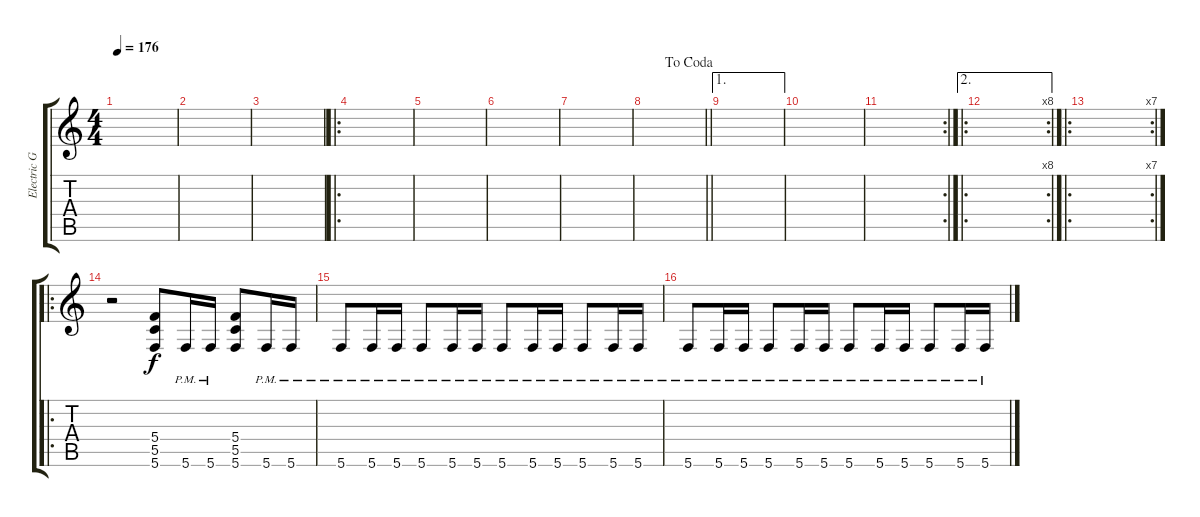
\track ("Electric Guitar" "Electric G") {instrument distortionguitar}
\staff {score tabs}
\tuning (E4 C4 G3 C3 G2 C2) {hide}
\ts (4 4)
\tempo 176
\clef g2
\ks c
|
|
|
\ro
|
|
|
|
\jump dacoda
\barLineRight lightlight
|
\ae 1
|
|
\rc 2
|
\ae 2
\ro
\rc 8
|
\ro
\rc 7
|
\ro
r.2 (5.4 5.5 5.6).8 5.6{pm}.16 5.6{pm}.16 (5.4 5.5 5.6).8 5.6{pm}.16 5.6{pm}.16 |
5.6{pm}.8 5.6{pm}.16 5.6{pm}.16 5.6{pm}.8 5.6{pm}.16 5.6{pm}.16 5.6{pm}.8 5.6{pm}.16 5.6{pm}.16 5.6{pm}.8 5.6{pm}.16 5.6{pm}.16 |
5.6{pm}.8 5.6{pm}.16 5.6{pm}.16 5.6{pm}.8 5.6{pm}.16 5.6{pm}.16 5.6{pm}.8 5.6{pm}.16 5.6{pm}.16 5.6{pm}.8 5.6{pm}.16 5.6{pm}.16
